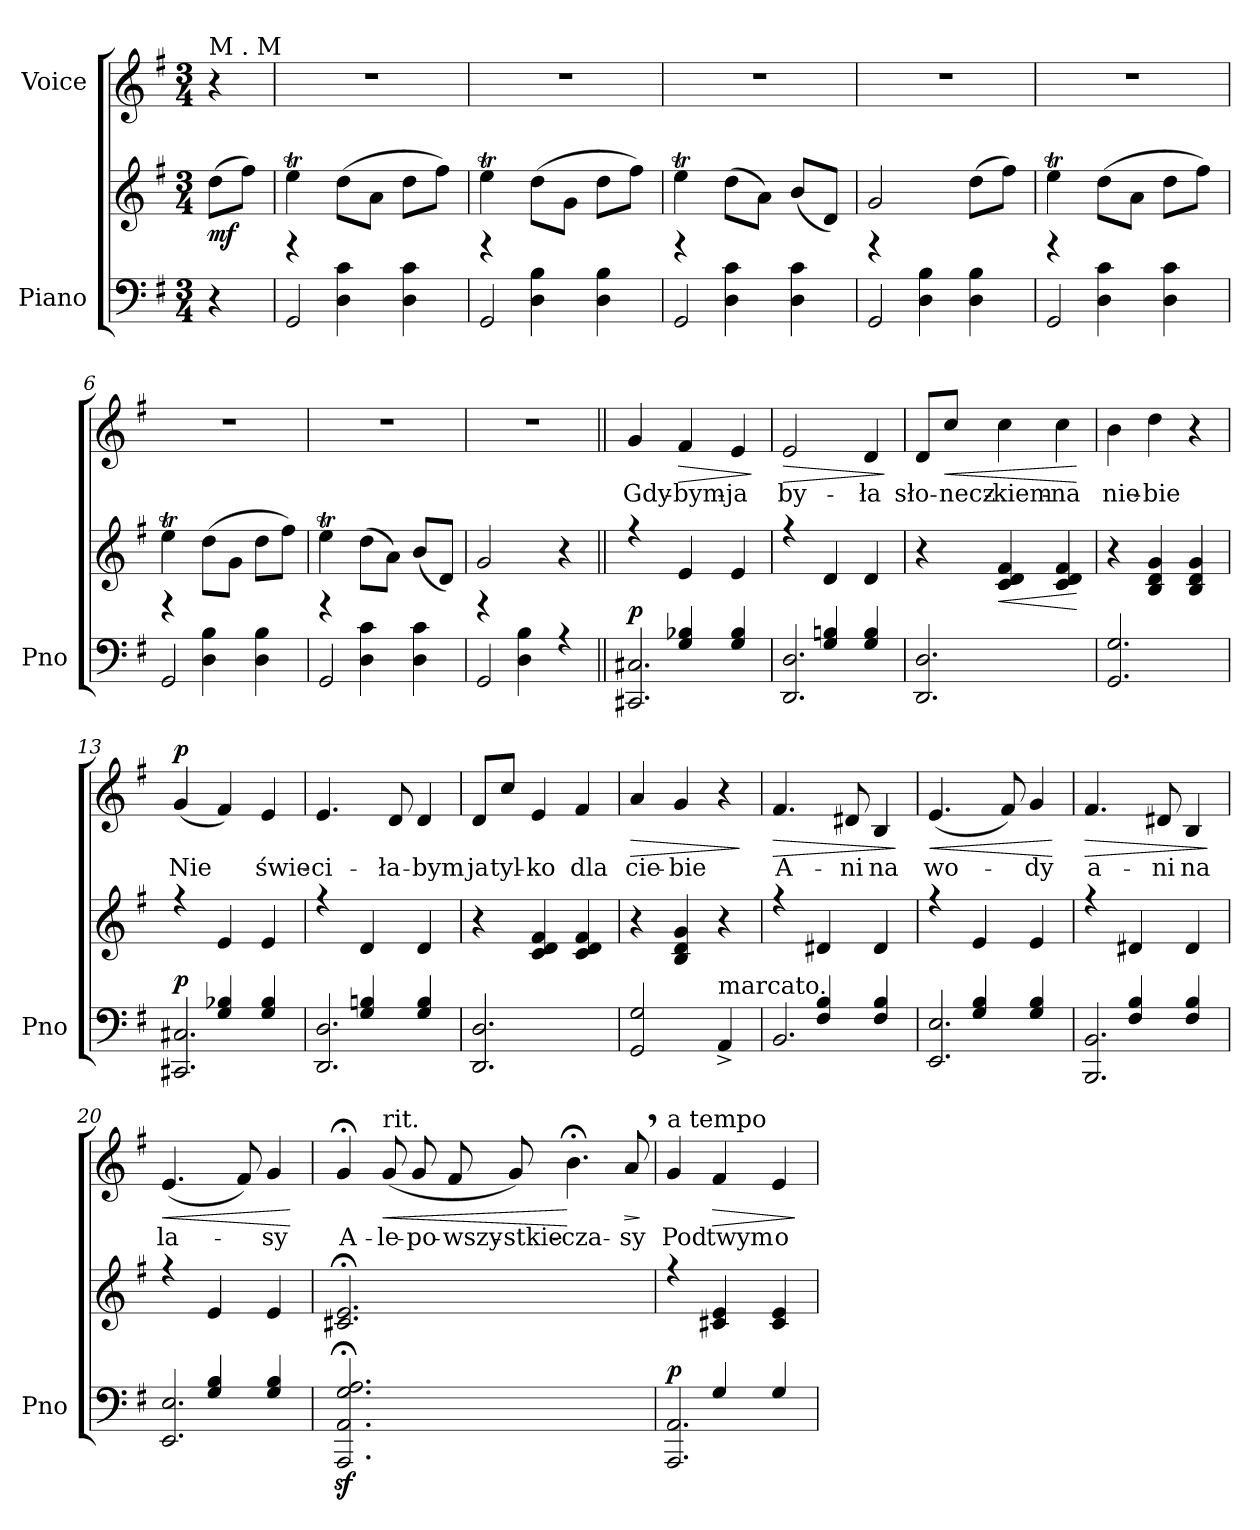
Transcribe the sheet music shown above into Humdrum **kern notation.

**kern	**kern	**dynam	**kern	**text	**dynam
*part2	*part2	*part2	*part1	*part1	*part1
*staff3	*staff2	*staff2/3	*staff1	*staff1	*staff1
*I"Piano	*	*	*I"Voice	*	*
*I'Pno	*	*	*	*	*
*clefF4	*clefG2	*	*clefG2	*	*
*k[f#]	*k[f#]	*	*k[f#]	*	*
*M3/4	*M3/4	*	*M3/4	*	*
*MM112	*MM112	*	*MM112	*	*
=	=	=	=	=	=
!	!	!	!LO:TX:a:t=M . M	!	!
!	!	!LO:DY:b	!	!	!
4r	(8dd\L	mf	4r	.	.
.	8ff#\J)	.	.	.	.
=1	=1	=1	=1	=1	=1
*^	*	*	*	*	*
2GG/	4rg	4eeT\	.	2.r	.	.
.	4D\ 4c\	(8dd\L	.	.	.	.
.	.	8a\J	.	.	.	.
4rGGyy	4D\ 4c\	8dd\L	.	.	.	.
.	.	8ff#\J)	.	.	.	.
=2	=2	=2	=2	=2	=2	=2
2GG/	4rg	4eeT\	.	2.r	.	.
.	4D\ 4B\	(8dd\L	.	.	.	.
.	.	8g\J	.	.	.	.
4rGGyy	4D\ 4B\	8dd\L	.	.	.	.
.	.	8ff#\J)	.	.	.	.
=3	=3	=3	=3	=3	=3	=3
2GG/	4rg	4eeT\	.	2.r	.	.
.	4D\ 4c\	(8dd\L	.	.	.	.
.	.	8a\J)	.	.	.	.
4rGGyy	4D\ 4c\	(8b/L	.	.	.	.
.	.	8d/J)	.	.	.	.
=4	=4	=4	=4	=4	=4	=4
2GG/	4rg	2g/	.	2.r	.	.
.	4D\ 4B\	.	.	.	.	.
4rGGyy	4D\ 4B\	(8dd\L	.	.	.	.
.	.	8ff#\J)	.	.	.	.
=5	=5	=5	=5	=5	=5	=5
2GG/	4rg	4eeT\	.	2.r	.	.
.	4D\ 4c\	(8dd\L	.	.	.	.
.	.	8a\J	.	.	.	.
4rGGyy	4D\ 4c\	8dd\L	.	.	.	.
.	.	8ff#\J)	.	.	.	.
=6	=6	=6	=6	=6	=6	=6
2GG/	4rg	4eeT\	.	2.r	.	.
.	4D\ 4B\	(8dd\L	.	.	.	.
.	.	8g\J	.	.	.	.
4rGGyy	4D\ 4B\	8dd\L	.	.	.	.
.	.	8ff#\J)	.	.	.	.
=7	=7	=7	=7	=7	=7	=7
2GG/	4rg	4eeT\	.	2.r	.	.
.	4D\ 4c\	(8dd\L	.	.	.	.
.	.	8a\J)	.	.	.	.
4rGGyy	4D\ 4c\	(8b/L	.	.	.	.
.	.	8d/J)	.	.	.	.
=8	=8	=8	=8	=8	=8	=8
2GG/	4rg	2g/	.	2.r	.	.
.	4D\ 4B\	.	.	.	.	.
4rGGyy	4rA	4r	.	.	.	.
!!LO:LB:g=z
=9||	=9||	=9||	=9||	=9||	=9||	=9||
*	*	*^	*	*	*	*
!	!	!	!	!LO:DY:a=2	!	!LO:LY:b	!
2.CC#X/ 2.C#X/	4ryy	2.ryy	4rff	p	4g/	Gdy-	.
!	!	!	!	!	!	!LO:LY:b	!LO:HP:b
.	4G/ 4B-X/	.	4e/	.	4f#/	-bym-	>
!	!	!	!	!	!	!LO:LY:b	!
.	4G/ 4B-/	.	4e/	.	4e/	ja	.
*v	*v	*	*	*	*	*	*
*	*v	*v	*	*	*	*
.	.	.	.	.	]
=10	=10	=10	=10	=10	=10
*^	*^	*	*	*	*
!	!	!	!	!	!	!LO:LY:b	!LO:HP:b
2.DD/ 2.D/	4ryy	2.ryy	4rff	.	2e/	by-	>
.	4G/ 4Bn/	.	4d/	.	.	.	.
!	!	!	!	!	!	!LO:LY:b	!
.	4G/ 4B/	.	4d/	.	4d/	-ła	.
*v	*v	*	*	*	*	*	*
*	*v	*v	*	*	*	*
.	.	.	.	.	]
=11	=11	=11	=11	=11	=11
*	*	*	*MM122	*	*
!	!	!	!	!LO:LY:b	!
2.DD/ 2.D/	4r	.	8d/L	sło-	.
!	!	!	!	!LO:LY:b	!LO:HP:b
.	.	.	8cc/J	-necz-	<
!	!	!LO:HP:b	!	!LO:LY:b	!
.	4c/ 4d/ 4f#/	<	4cc\	-kiem-	.
!	!	!	!	!LO:LY:b	!
.	4c/ 4d/ 4f#/	.	4cc\	-na	.
.	.	[	.	.	[
=12	=12	=12	=12	=12	=12
*	*	*	*MM115	*	*
!	!	!	!	!LO:LY:b	!
2.GG/ 2.G/	4r	.	4b\	nie-	.
!	!	!	!	!LO:LY:b	!
.	4B/ 4d/ 4g/	.	4dd\	-bie	.
.	4B/ 4d/ 4g/	.	4r	.	.
!!LO:LB:g=z
=13	=13	=13	=13	=13	=13
*	*	*	*MM112	*	*
*^	*^	*	*	*	*
!	!	!	!	!LO:DY:a=2	!	!LO:LY:b	!LO:DY:a
2.CC#X/ 2.C#X/	4ryy	2.ryy	4rff	p	(4g/	Nie	p
.	4G/ 4B-X/	.	4e/	.	4f#/)	.	.
!	!	!	!	!	!	!LO:LY:b	!
.	4G/ 4B-/	.	4e/	.	4e/	świe-	.
=14	=14	=14	=14	=14	=14	=14	=14
!	!	!	!	!	!	!LO:LY:b	!
2.DD/ 2.D/	4ryy	2.ryy	4rff	.	4.e/	-ci-	.
.	4G/ 4Bn/	.	4d/	.	.	.	.
!	!	!	!	!	!	!LO:LY:b	!
.	.	.	.	.	8d/	-ła-	.
!	!	!	!	!	!	!LO:LY:b	!
.	4G/ 4B/	.	4d/	.	4d/	-bym	.
=15	=15	=15	=15	=15	=15	=15	=15
!	!	!	!	!	!	!LO:LY:b	!
*v	*v	*	*	*	*	*	*
*	*v	*v	*	*	*	*
2.DD/ 2.D/	4r	.	8d/L	ja	.
!	!	!	!	!LO:LY:b	!
.	.	.	8cc/J	tyl-	.
!	!	!	!	!LO:LY:b	!
.	4c/ 4d/ 4f#/	.	4e/	-ko	.
!	!	!	!	!LO:LY:b	!
.	4c/ 4d/ 4f#/	.	4f#/	dla	.
=16	=16	=16	=16	=16	=16
*	*	*	*MM102	*	*
!	!	!	!	!LO:LY:b	!LO:HP:b
2GG/ 2G/	4r	.	4a/	cie-	>
!	!	!	!	!LO:LY:b	!
.	4B/ 4d/ 4g/	.	4g/	-bie	.
!LO:TX:a:t=marcato.	!	!	!	!	!
4AA^/	4r	.	4r	.	.
.	.	.	.	.	]
=17	=17	=17	=17	=17	=17
*^	*^	*	*	*	*
!	!	!	!	!	!	!LO:LY:b	!LO:HP:b
2.BB/	4ryy	2.ryy	4rff	.	4.f#/	A-	>
.	4F#/ 4B/	.	4d#X/	.	.	.	.
*	*	*	*	*	*MM122	*	*
!	!	!	!	!	!	!LO:LY:b	!
.	.	.	.	.	8d#X/	-ni	.
!	!	!	!	!	!	!LO:LY:b	!
.	4F#/ 4B/	.	4d#/	.	4B/	na	.
*v	*v	*	*	*	*	*	*
*	*v	*v	*	*	*	*
.	.	.	.	.	]
=18	=18	=18	=18	=18	=18
*	*	*	*MM112	*	*
*^	*^	*	*	*	*
!	!	!	!	!	!	!LO:LY:b	!LO:HP:b
2.EE/ 2.E/	4ryy	2.ryy	4rff	.	(4.e/	wo-	<
.	4G/ 4B/	.	4e/	.	.	.	.
.	.	.	.	.	8f#/)	.	.
!	!	!	!	!	!	!LO:LY:b	!
.	4G/ 4B/	.	4e/	.	4g/	-dy	.
*v	*v	*	*	*	*	*	*
*	*v	*v	*	*	*	*
.	.	.	.	.	[
!!LO:PB:g=z
=19	=19	=19	=19	=19	=19
*^	*^	*	*	*	*
!	!	!	!	!	!	!LO:LY:b	!LO:HP:b
2.BBB/ 2.BB/	4ryy	2.rgyy	4rff	.	4.f#/	a-	>
.	4F#/ 4B/	.	4d#X/	.	.	.	.
*	*	*	*	*	*MM122	*	*
!	!	!	!	!	!	!LO:LY:b	!
.	.	.	.	.	8d#X/	-ni	.
!	!	!	!	!	!	!LO:LY:b	!
.	4F#/ 4B/	.	4d#/	.	4B/	na	.
*v	*v	*	*	*	*	*	*
*	*v	*v	*	*	*	*
.	.	.	.	.	]
=20	=20	=20	=20	=20	=20
*	*	*	*MM112	*	*
*^	*^	*	*	*	*
!	!	!	!	!	!	!LO:LY:b	!LO:HP:b
2.EE/ 2.E/	4ryy	2.ryy	4rff	.	(4.e/	la-	<
.	4G/ 4B/	.	4e/	.	.	.	.
.	.	.	.	.	8f#/)	.	.
!	!	!	!	!	!	!LO:LY:b	!
.	4G/ 4B/	.	4e/	.	4g/	-sy	.
*v	*v	*	*	*	*	*	*
*	*v	*v	*	*	*	*
.	.	.	.	.	[
=21	=21	=21	=21	=21	=21
*	*	*	*MM60	*	*
!	!	!	!	!LO:LY:b	!
2.AAA/z>; 2.AA/z>; 2.G/z>; 2.A/z>;	2.c#X/;< 2.e/;<	.	4g;</	A-	.
!	!	!	!LO:TX:a:t=rit.	!	!
!	!	!	!	!LO:LY:b	!LO:HP:b
.	.	.	(8g/	-le-	<
!	!	!	!	!LO:LY:b	!
.	.	.	8g/	-po-	.
!	!	!	!	!LO:LY:b	!
.	.	.	8f#/	-wszy-	.
!	!	!	!	!LO:LY:b	!
.	.	.	8g/)	-stkie-	.
!	!	!	!	!LO:LY:b	!
2ryy	2ryy	.	4.b;<\	-cza-	[
!	!	!	!	!LO:LY:b	!LO:HP:b
.	.	.	8a,/	-sy	>
.	.	.	.	.	]
!!LO:LB:g=z
=22	=22	=22	=22	=22	=22
*	*	*	*MM112	*	*
*^	*^	*	*	*	*
!	!	!	!	!	!LO:TX:a:t=a tempo	!	!
!	!	!	!	!LO:DY:a=2	!	!LO:LY:b	!
2.AAA/ 2.AA/	4ryy	2.ryy	4rff	p	4g/	Pod	.
!	!	!	!	!	!	!LO:LY:b	!LO:HP:b
.	4G/	.	4c#X/ 4e/	.	4f#/	twym	>
!	!	!	!	!	!	!LO:LY:b	!
.	4G/	.	4c#/ 4e/	.	4e/	o-	.
*v	*v	*	*	*	*	*	*
*	*v	*v	*	*	*	*
.	.	.	.	.	]
=	=	=	=	=	=
*-	*-	*-	*-	*-	*-
